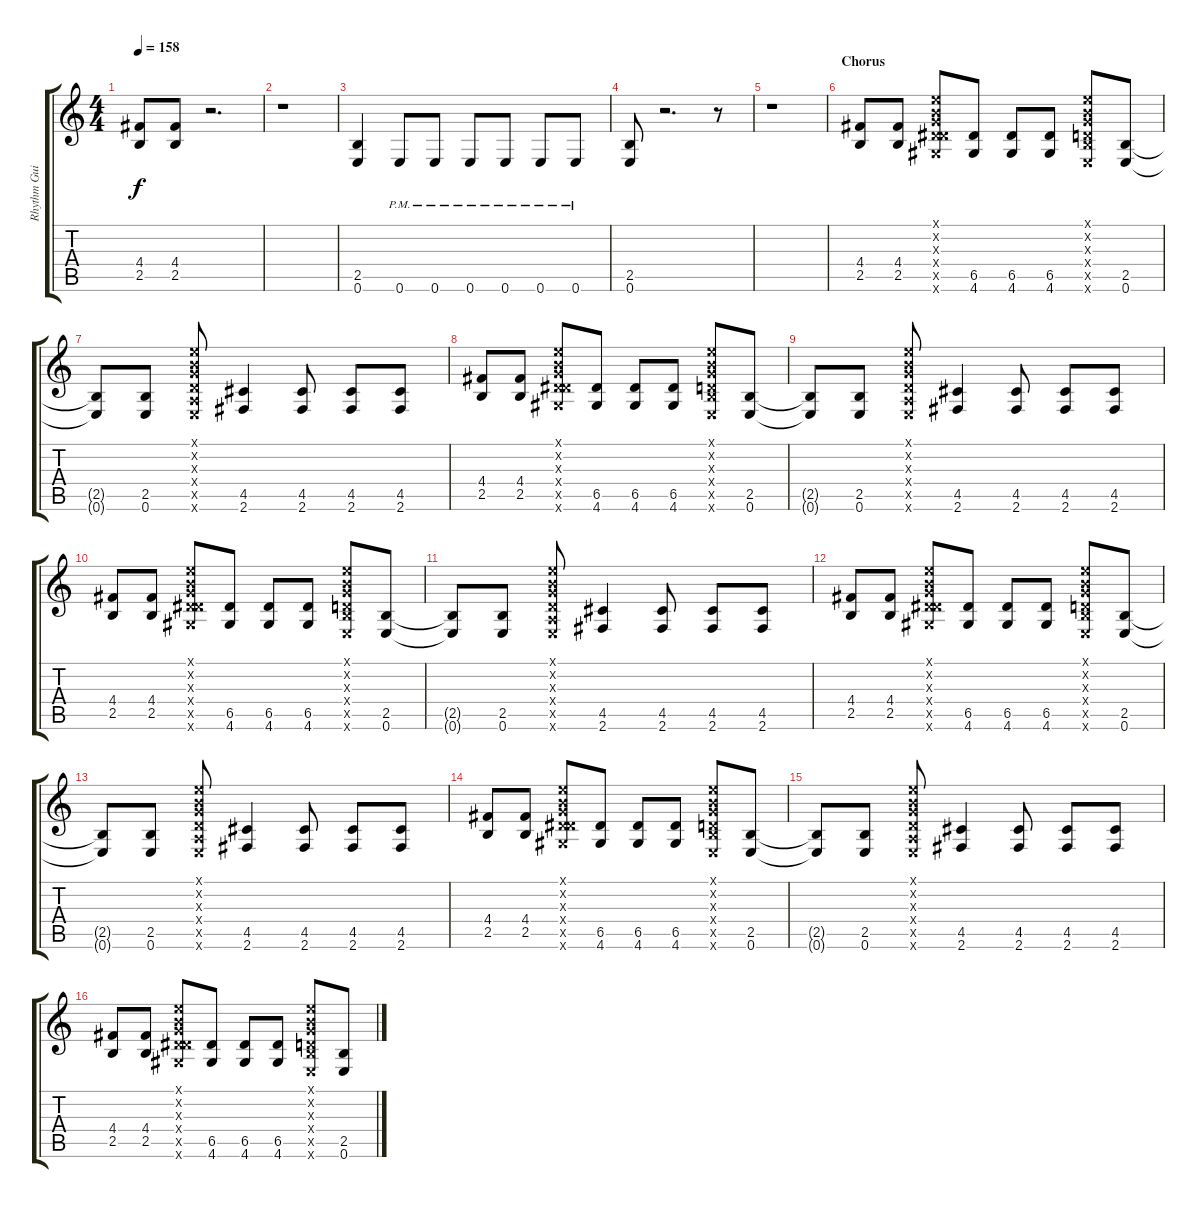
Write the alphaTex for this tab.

\track ("Rhythm Guitar 2" "Rhythm Gui") {instrument overdrivenguitar}
\staff {score tabs}
\tuning (E4 B3 G3 D3 A2 E2) {hide}
\ts (4 4)
\tempo 158
\clef g2
\ks c
(4.4 2.5).8{dy f volume 13} (4.4 2.5).8 r.2{d} |
r.1 |
(2.5 0.6).4 0.6{pm}.8 0.6{pm}.8 0.6{pm}.8 0.6{pm}.8 0.6{pm}.8 0.6{pm}.8 |
(2.5 0.6).8 r.2{d} r.8 |
r.1 |
\section ("" "Chorus")
(4.4 2.5).8 (4.4 2.5).8 (0.1{x} 0.2{x} 0.3{x} 0.4{x} 6.5{x} 4.6{x}).8 (6.5 4.6).8 (6.5 4.6).8 (6.5 4.6).8 (0.1{x} 0.2{x} 0.3{x} 0.4{x} 2.5{x} 0.6{x}).8 (2.5 0.6).8 |
(2.5{t} 0.6{t}).8 (2.5 0.6).8 (0.1{x} 0.2{x} 0.3{x} 0.4{x} 0.5{x} 0.6{x}).8 (4.5 2.6).4 (4.5 2.6).8 (4.5 2.6).8 (4.5 2.6).8 |
(4.4 2.5).8 (4.4 2.5).8 (0.1{x} 0.2{x} 0.3{x} 0.4{x} 6.5{x} 4.6{x}).8 (6.5 4.6).8 (6.5 4.6).8 (6.5 4.6).8 (0.1{x} 0.2{x} 0.3{x} 0.4{x} 2.5{x} 0.6{x}).8 (2.5 0.6).8 |
(2.5{t} 0.6{t}).8 (2.5 0.6).8 (0.1{x} 0.2{x} 0.3{x} 0.4{x} 0.5{x} 0.6{x}).8 (4.5 2.6).4 (4.5 2.6).8 (4.5 2.6).8 (4.5 2.6).8 |
(4.4 2.5).8 (4.4 2.5).8 (0.1{x} 0.2{x} 0.3{x} 0.4{x} 6.5{x} 4.6{x}).8 (6.5 4.6).8 (6.5 4.6).8 (6.5 4.6).8 (0.1{x} 0.2{x} 0.3{x} 0.4{x} 2.5{x} 0.6{x}).8 (2.5 0.6).8 |
(2.5{t} 0.6{t}).8 (2.5 0.6).8 (0.1{x} 0.2{x} 0.3{x} 0.4{x} 0.5{x} 0.6{x}).8 (4.5 2.6).4 (4.5 2.6).8 (4.5 2.6).8 (4.5 2.6).8 |
(4.4 2.5).8 (4.4 2.5).8 (0.1{x} 0.2{x} 0.3{x} 0.4{x} 6.5{x} 4.6{x}).8 (6.5 4.6).8 (6.5 4.6).8 (6.5 4.6).8 (0.1{x} 0.2{x} 0.3{x} 0.4{x} 2.5{x} 0.6{x}).8 (2.5 0.6).8 |
(2.5{t} 0.6{t}).8 (2.5 0.6).8 (0.1{x} 0.2{x} 0.3{x} 0.4{x} 0.5{x} 0.6{x}).8 (4.5 2.6).4 (4.5 2.6).8 (4.5 2.6).8 (4.5 2.6).8 |
(4.4 2.5).8 (4.4 2.5).8 (0.1{x} 0.2{x} 0.3{x} 0.4{x} 6.5{x} 4.6{x}).8 (6.5 4.6).8 (6.5 4.6).8 (6.5 4.6).8 (0.1{x} 0.2{x} 0.3{x} 0.4{x} 2.5{x} 0.6{x}).8 (2.5 0.6).8 |
(2.5{t} 0.6{t}).8 (2.5 0.6).8 (0.1{x} 0.2{x} 0.3{x} 0.4{x} 0.5{x} 0.6{x}).8 (4.5 2.6).4 (4.5 2.6).8 (4.5 2.6).8 (4.5 2.6).8 |
(4.4 2.5).8 (4.4 2.5).8 (0.1{x} 0.2{x} 0.3{x} 0.4{x} 6.5{x} 4.6{x}).8 (6.5 4.6).8 (6.5 4.6).8 (6.5 4.6).8 (0.1{x} 0.2{x} 0.3{x} 0.4{x} 2.5{x} 0.6{x}).8 (2.5 0.6).8
